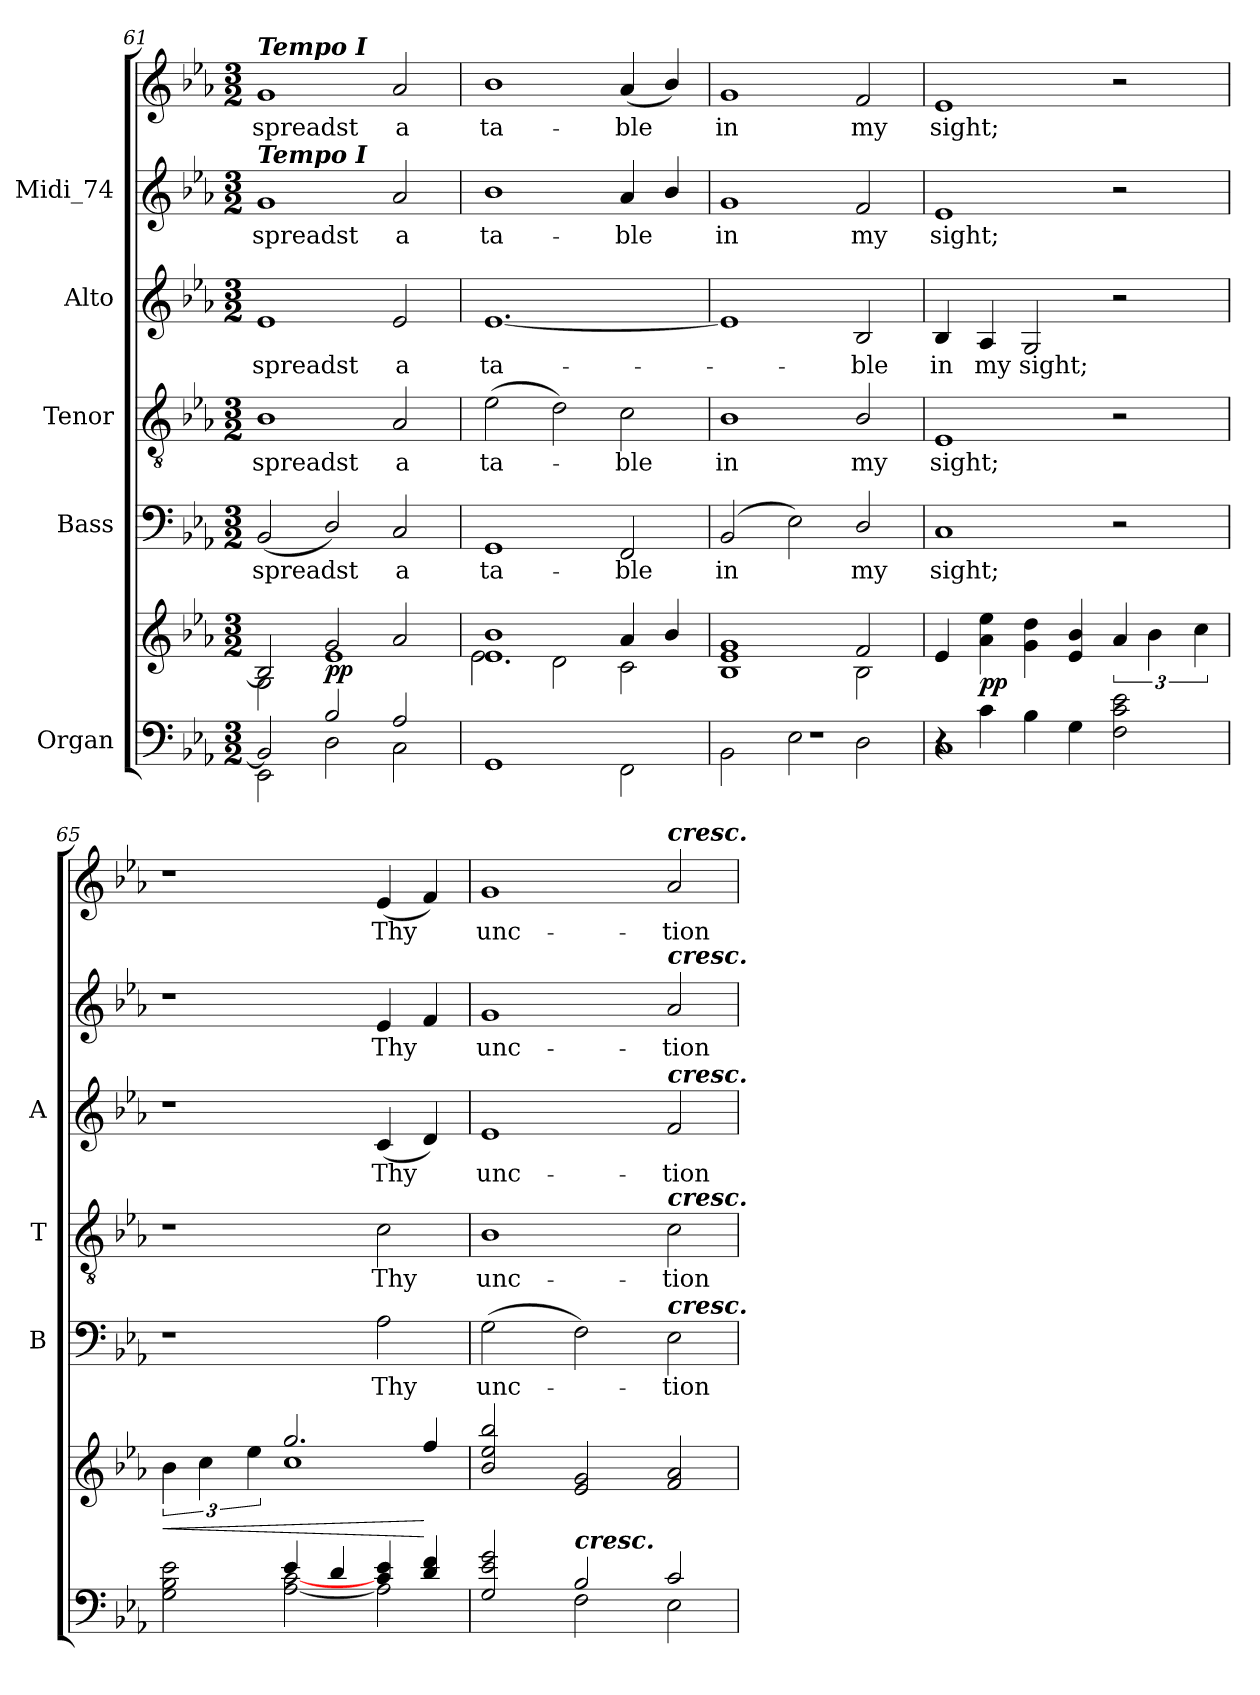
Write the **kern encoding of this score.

**kern	**kern	**dynam	**kern	**text	**kern	**text	**kern	**text	**kern	**text	**kern	**text
*part5	*part5	*part5	*part4	*part4	*part3	*part3	*part2	*part2	*part1	*part1	*part1	*part1
*staff7	*staff6	*staff6/7	*staff5	*staff5	*staff4	*staff4	*staff3	*staff3	*staff2	*staff2	*staff1	*staff1
*I"Organ	*	*	*I"Bass	*	*I"Tenor	*	*I"Alto	*	*I"Midi_74	*	*	*
*	*	*	*I'B	*	*I'T	*	*I'A	*	*	*	*	*
*clefF4	*clefG2	*	*clefF4	*	*clefGv2	*	*clefG2	*	*	*	*clefG2	*
*k[b-e-a-]	*k[b-e-a-]	*	*k[b-e-a-]	*	*k[b-e-a-]	*	*k[b-e-a-]	*	*k[b-e-a-]	*	*k[b-e-a-]	*
*E-:	*E-:	*	*E-:	*	*E-:	*	*E-:	*	*E-:	*	*E-:	*
*M3/2	*M3/2	*	*M3/2	*	*M3/2	*	*M3/2	*	*M3/2	*	*M3/2	*
=61	=61	=61	=61	=61	=61	=61	=61	=61	=61	=61	=61	=61
*^	*	*	*	*	*	*	*	*	*	*	*	*
*	*^	*	*	*	*	*	*	*	*	*	*	*	*
!	!	!	!	!	!	!	!	!	!	!	!	!	!LO:TX:a:Bi:t=Tempo I	!
!	!	!	!	!	!	!	!	!	!	!	!LO:TX:a:Bi:t=Tempo I	!	!	!
!	!	!	!LO:TX:a:Bi:t=Tempo I	!	!	!	!	!	!	!	!	!	!	!
!	!	!LO:N:vis=1	!	!	!	!LO:LY:b	!	!LO:LY:b	!	!LO:LY:b	!	!LO:LY:b	!	!LO:LY:b
*	*	*	*^	*	*	*	*	*	*	*	*	*	*	*
2BB-/]	2EE-\	1.ryy	2B-/]	2G\	.	(<2BB-	spreadst	1B-	spreadst	1e-	spreadst	1g	spreadst	1g	spreadst
!	!	!	!	!	!LO:DY:b	!	!	!	!	!	!	!	!	!	!
2B-/	2D\	.	2g/	1e-\	pp	2D/)	.	.	.	.	.	.	.	.	.
!	!	!	!	!	!	!	!LO:LY:b	!	!LO:LY:b	!	!LO:LY:b	!	!LO:LY:b	!	!LO:LY:b
2A-/	2C\	.	2a-/	.	.	2C	a	2A-	a	2e-	a	2a-	a	2a-	a
*	*v	*v	*	*	*	*	*	*	*	*	*	*	*	*	*
*	*	*v	*v	*	*	*	*	*	*	*	*	*	*	*
=62	=62	=62	=62	=62	=62	=62	=62	=62	=62	=62	=62	=62	=62
!	!LO:N:vis=1	!	!	!	!LO:LY:b	!	!LO:LY:b	!	!LO:LY:b	!	!LO:LY:b	!	!LO:LY:b
*	*	*^	*	*	*	*	*	*	*	*	*	*	*
*	*	*	*^	*	*	*	*	*	*	*	*	*	*	*
1GG\	1.ryy	1b-/	1.e-\	2e-\	.	1GG	ta-	(>2e-	ta-	[1.e-	ta-	1b-	ta-	1b-	ta-
.	.	.	.	2d\	.	.	.	2d)	.	.	.	.	.	.	.
!	!	!	!	!	!	!	!LO:LY:b	!	!LO:LY:b	!	!	!	!LO:LY:b	!	!LO:LY:b
2FF\	.	4a-/	.	2c\	.	2FF	-ble	2c	ble	.	.	4a-	-ble	(<4a-	-ble
.	.	4b-/	.	.	.	.	.	.	.	.	.	4b-/	.	4b-/)	.
*	*	*v	*v	*v	*	*	*	*	*	*	*	*	*	*	*
=63	=63	=63	=63	=63	=63	=63	=63	=63	=63	=63	=63	=63	=63
*	*^	*	*	*	*	*	*	*	*	*	*	*	*
!LO:N:vis=1	!	!LO:N:vis=1	!	!	!	!LO:LY:b	!	!LO:LY:b	!	!	!	!LO:LY:b	!	!LO:LY:b
*	*	*	*^	*	*	*	*	*	*	*	*	*	*	*
1.r	2BB-\	1.ryy	1g/	1B-\ 1e-\	.	(2BB-	in	1B-	in	1e-]	.	1g	in	1g	in
.	2E-\	.	.	.	.	2E-)	.	.	.	.	.	.	.	.	.
!	!	!	!	!	!	!	!LO:LY:b	!	!LO:LY:b	!	!LO:LY:b	!	!LO:LY:b	!	!LO:LY:b
.	2D\	.	2f/	2B-\	.	2D/	my	2B-/	my	2B-	-ble	2f	my	2f	my
=64	=64	=64	=64	=64	=64	=64	=64	=64	=64	=64	=64	=64	=64	=64	=64
!	!	!LO:N:vis=1	!	!	!	!	!LO:LY:b	!	!LO:LY:b	!	!LO:LY:b	!	!LO:LY:b	!	!LO:LY:b
1C/	4r	1.ryy	4e-/	2ryy	.	1C	sight;	1E-	sight;	4B-	in	1e-	sight;	1e-	sight;
!	!	!	!	!	!LO:DY:b	!	!	!	!	!	!LO:LY:b	!	!	!	!
.	4c\	.	4a-\ 4ee-\	.	pp	.	.	.	.	4A-	my	.	.	.	.
!	!	!	!	!	!	!	!	!	!	!	!LO:LY:b	!	!	!	!
.	4B-\	.	4g\ 4dd\	4ryy	.	.	.	.	.	2G	sight;	.	.	.	.
.	4G\	.	4e-/ 4b-/	4ryy	.	.	.	.	.	.	.	.	.	.	.
2ryy	2F\ 2c\ 2e-\	.	6a-/	4ryy	.	2r	.	2r	.	2r	.	2r	.	2r	.
.	.	.	6b-\	.	.	.	.	.	.	.	.	.	.	.	.
.	.	.	.	4ryy	.	.	.	.	.	.	.	.	.	.	.
.	.	.	6cc\	.	.	.	.	.	.	.	.	.	.	.	.
=65	=65	=65	=65	=65	=65	=65	=65	=65	=65	=65	=65	=65	=65	=65	=65
!	!	!LO:N:vis=1	!	!	!LO:HP:b	!	!	!	!	!	!	!	!	!	!
4ryy	2G\ 2B-\ 2e-\	1.ryy	6b-\	4ryy	<	1r	.	1r	.	1r	.	1r	.	1r	.
.	.	.	6cc\	.	.	.	.	.	.	.	.	.	.	.	.
4ryy	.	.	.	4ryy	.	.	.	.	.	.	.	.	.	.	.
.	.	.	6ee-\	.	.	.	.	.	.	.	.	.	.	.	.
4e-/	[2A-\ [2c\	.	2.gg/	1cc\	.	.	.	.	.	.	.	.	.	.	.
4d/	.	.	.	.	.	.	.	.	.	.	.	.	.	.	.
!	!	!	!	!	!	!	!LO:LY:b	!	!LO:LY:b	!	!LO:LY:b	!	!LO:LY:b	!	!LO:LY:b
4c/ 4e-/	2A-\]	.	.	.	.	2A-	Thy	2c	Thy	(<4c	Thy	4e-	Thy	(<4e-	Thy
4d/ 4f/	.	.	4ff/	.	[	.	.	.	.	4d)	.	4f	.	4f)	.
=66	=66	=66	=66	=66	=66	=66	=66	=66	=66	=66	=66	=66	=66	=66	=66
!	!	!LO:N:vis=1	!	!	!	!	!LO:LY:b	!	!LO:LY:b	!	!LO:LY:b	!	!LO:LY:b	!	!LO:LY:b
2G/ 2e-/ 2g/	2ryy	1.ryy	2b-/ 2ee-/ 2bb-/	4ryy	.	(>2G	unc-	1B-	unc-	1e-	unc-	1g	unc-	1g	unc-
.	.	.	.	4ryy	.	.	.	.	.	.	.	.	.	.	.
!LO:TX:a:Bi:t=cresc.	!	!	!	!	!	!	!	!	!	!	!	!	!	!	!
2B-/	2F\	.	2e-/ 2g/	4ryy	.	2F)	.	.	.	.	.	.	.	.	.
.	.	.	.	4ryy	.	.	.	.	.	.	.	.	.	.	.
!	!	!	!	!	!	!	!	!	!	!	!	!	!	!LO:TX:a:Bi:t=cresc.	!
!	!	!	!	!	!	!	!	!	!	!	!	!LO:TX:a:Bi:t=cresc.	!	!	!
!	!	!	!	!	!	!	!	!	!	!LO:TX:a:Bi:t=cresc.	!	!	!	!	!
!	!	!	!	!	!	!	!	!LO:TX:a:Bi:t=cresc.	!	!	!	!	!	!	!
!	!	!	!	!	!	!LO:TX:a:Bi:t=cresc.	!	!	!	!	!	!	!	!	!
!	!	!	!	!	!	!	!LO:LY:b	!	!LO:LY:b	!	!LO:LY:b	!	!LO:LY:b	!	!LO:LY:b
2c/	2E-\	.	2f/ 2a-/	2ryy	.	2E-	tion	2c	-tion	2f	-tion	2a-	-tion	2a-	-tion
*v	*v	*v	*	*	*	*	*	*	*	*	*	*	*	*	*
*	*v	*v	*	*	*	*	*	*	*	*	*	*	*
=	=	=	=	=	=	=	=	=	=	=	=	=
*-	*-	*-	*-	*-	*-	*-	*-	*-	*-	*-	*-	*-
